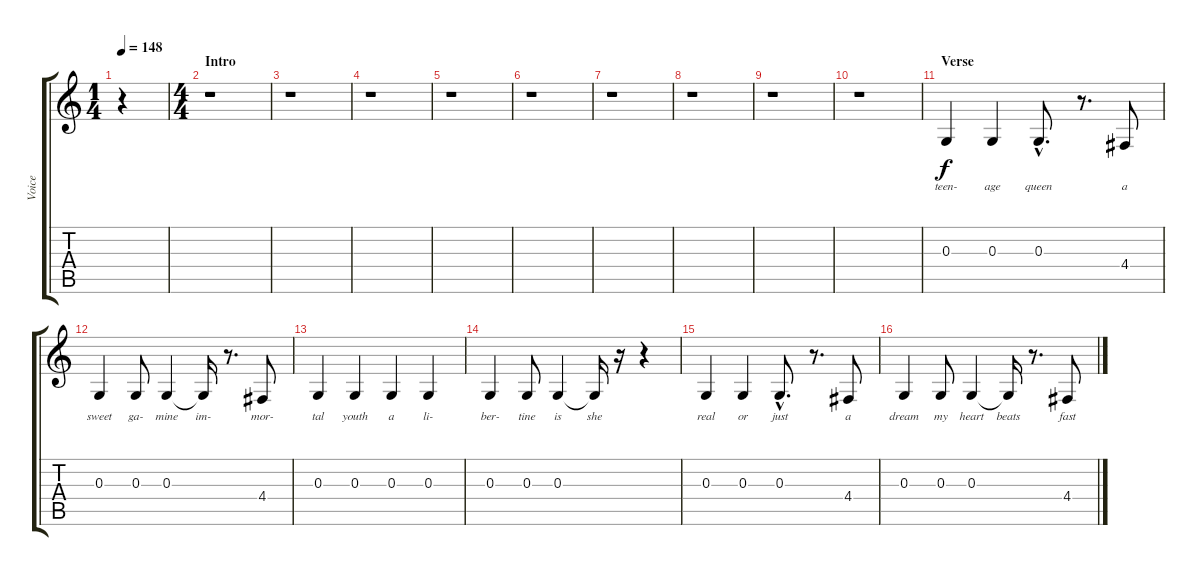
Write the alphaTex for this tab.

\track ("Voice" "Voice") {instrument sopranosax}
\staff {score tabs}
\tuning (E4 B3 G3 D3 A2 E2) {hide}
\ts (1 4)
\tempo 148
\clef g2
\ks c
r.4{dy f instrument sopranosax} |
\ts (4 4)
\section ("" "Intro")
r.1 |
r.1 |
r.1 |
r.1 |
r.1 |
r.1 |
r.1 |
r.1 |
r.1 |
\section ("" "Verse")
0.3.4{lyrics (0 "teen-") lyrics (1 "") lyrics (2 "") lyrics (3 "") lyrics (4 "")} 0.3.4{lyrics (0 "age") lyrics (1 "") lyrics (2 "") lyrics (3 "") lyrics (4 "")} 0.3{hac}.8{d lyrics (0 "queen") lyrics (1 "") lyrics (2 "") lyrics (3 "") lyrics (4 "")} r.8{d} 4.4.8{lyrics (0 "a") lyrics (1 "") lyrics (2 "") lyrics (3 "") lyrics (4 "")} |
0.3.4{lyrics (0 "sweet") lyrics (1 "") lyrics (2 "") lyrics (3 "") lyrics (4 "")} 0.3.8{lyrics (0 "ga-") lyrics (1 "") lyrics (2 "") lyrics (3 "") lyrics (4 "")} 0.3.4{lyrics (0 "mine") lyrics (1 "") lyrics (2 "") lyrics (3 "") lyrics (4 "")} 0.3{t}.16{lyrics (0 "im-") lyrics (1 "") lyrics (2 "") lyrics (3 "") lyrics (4 "")} r.8{d} 4.4.8{lyrics (0 "mor-") lyrics (1 "") lyrics (2 "") lyrics (3 "") lyrics (4 "")} |
0.3.4{lyrics (0 "tal") lyrics (1 "") lyrics (2 "") lyrics (3 "") lyrics (4 "")} 0.3.4{lyrics (0 "youth") lyrics (1 "") lyrics (2 "") lyrics (3 "") lyrics (4 "")} 0.3.4{lyrics (0 "a") lyrics (1 "") lyrics (2 "") lyrics (3 "") lyrics (4 "")} 0.3.4{lyrics (0 "li-") lyrics (1 "") lyrics (2 "") lyrics (3 "") lyrics (4 "")} |
0.3.4{lyrics (0 "ber-") lyrics (1 "") lyrics (2 "") lyrics (3 "") lyrics (4 "")} 0.3.8{lyrics (0 "tine") lyrics (1 "") lyrics (2 "") lyrics (3 "") lyrics (4 "")} 0.3.4{lyrics (0 "is") lyrics (1 "") lyrics (2 "") lyrics (3 "") lyrics (4 "")} 0.3{t}.16{lyrics (0 "she") lyrics (1 "") lyrics (2 "") lyrics (3 "") lyrics (4 "")} r.16 r.4 |
0.3.4{lyrics (0 "real") lyrics (1 "") lyrics (2 "") lyrics (3 "") lyrics (4 "")} 0.3.4{lyrics (0 "or") lyrics (1 "") lyrics (2 "") lyrics (3 "") lyrics (4 "")} 0.3{hac}.8{d lyrics (0 "just") lyrics (1 "") lyrics (2 "") lyrics (3 "") lyrics (4 "")} r.8{d} 4.4.8{lyrics (0 "a") lyrics (1 "") lyrics (2 "") lyrics (3 "") lyrics (4 "")} |
0.3.4{lyrics (0 "dream") lyrics (1 "") lyrics (2 "") lyrics (3 "") lyrics (4 "")} 0.3.8{lyrics (0 "my") lyrics (1 "") lyrics (2 "") lyrics (3 "") lyrics (4 "")} 0.3.4{lyrics (0 "heart") lyrics (1 "") lyrics (2 "") lyrics (3 "") lyrics (4 "")} 0.3{t}.16{lyrics (0 "beats") lyrics (1 "") lyrics (2 "") lyrics (3 "") lyrics (4 "")} r.8{d} 4.4.8{lyrics (0 "fast") lyrics (1 "") lyrics (2 "") lyrics (3 "") lyrics (4 "")}
